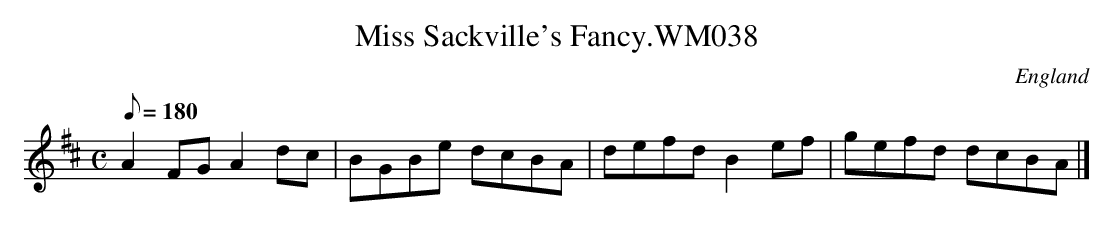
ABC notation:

X:1
T:Miss Sackville's Fancy.WM038
M:C
L:1/8
Q:180
O:England
K:D
A2FGA2dc|BGBe dcBA|defdB2ef|gefd dcBA|]
